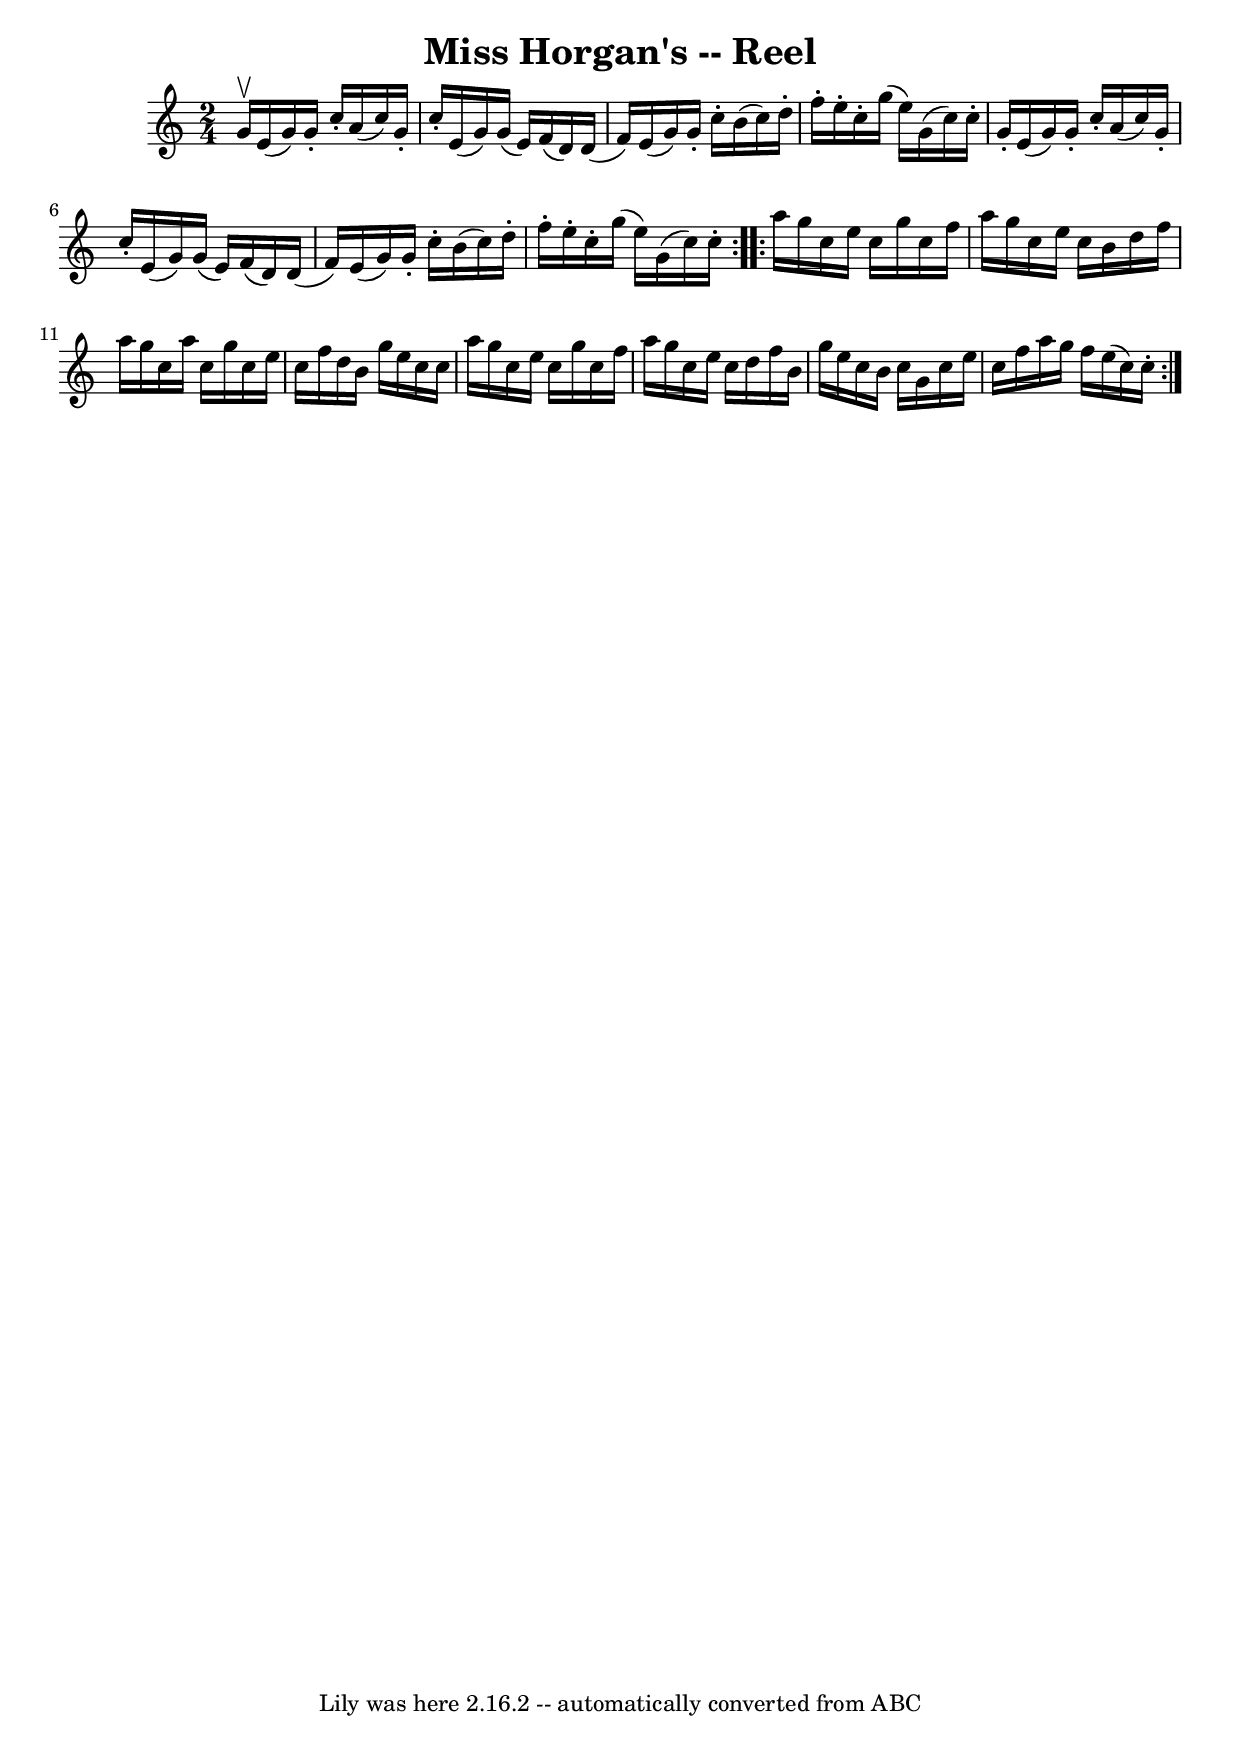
\version "2.16.2"
\include "Mammoth.ily"
\header {
  %% book = "Ryan's Mammoth Collection"
  crossRefNumber = "1"
  footnotes = "\\\\216"
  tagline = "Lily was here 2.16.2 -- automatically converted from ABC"
  title = "Miss Horgan's -- Reel"

}
voicedefault =  {



  \repeat volta 2 {

    \time 2/4 
    \key c \major g'16^\upbow |
    e'16 (g'16) g'16 -. 
    c''16 -. a'16 (c''16) g'16 -. c''16 -.   |
    e'16 (g'16 
    ) g'16 (e'16) f'16 (d'16) d'16 (f'16)   |
    
    e'16 (g'16) g'16 -. c''16 -. b'16 (c''16) d''16 -. f''16 
    -.   |
    e''16 -. c''16 -. g''16 (e''16) g'16 (c''16  
    -) c''16 -. g'16 -.   |
    e'16 (g'16) g'16 -. c''16 -.   
    a'16 (c''16) g'16 -. c''16 -.   |
    e'16 (g'16) g'16 (
    e'16) f'16 (d'16) d'16 (f'16)   |
    e'16 (g'16  
    -) g'16 -. c''16 -. b'16 (c''16) d''16 -. f''16 -.   |
    
    e''16 -. c''16 -. g''16 (e''16) g'16 (c''16) c''16 -. 
  }   
  
  \repeat volta 2 {
    a''16  |
    g''16 c''16 e''16 c''16    
    g''16 c''16 f''16 a''16    |
    g''16 c''16 e''16 c''16 
    b'16 d''16 f''16 a''16    |
    g''16 c''16 a''16    
    c''16 g''16 c''16 e''16 c''16    |
    f''16 d''16 b'16  
    g''16 e''16 c''16 c''16 a''16    |
    g''16 c''16    
    e''16 c''16 g''16 c''16 f''16 a''16    |
    g''16 c''16 
    e''16 c''16 d''16 f''16 b'16 g''16    |
    e''16    
    c''16 b'16 c''16 g'16 c''16 e''16 c''16    |
    f''16   
    a''16 g''16 f''16 e''16 (c''16) c''16 -.   
  }   

}

\score{
  <<

    \context Staff="default"
    {
      \voicedefault 
      
    }

  >>
  \layout {
    
  }
  \midi {
  }

}
